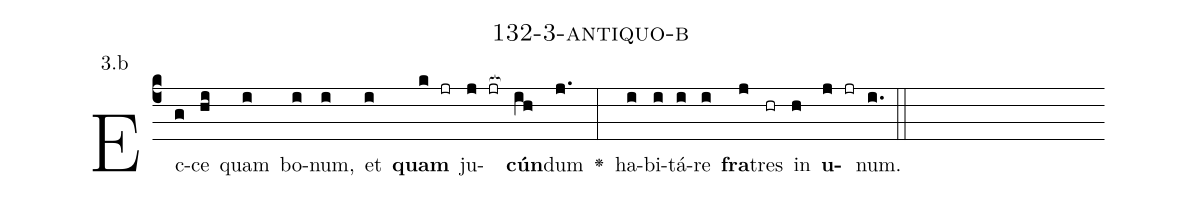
name: 132-3-antiquo-b;
annotation: 3.b;
%%
(c4)Ec(g)ce(hi) quam(i) bo(i)num,(i) et(i) <b>quam</b>(k jr) ju(j jr[ocb:1{])<b>cún</b>(ih[ocb:0}])dum(j.) <v>\greheightstar</v>(:) ha(i)bi(i)tá(i)re(i) <b>fra</b>(j)tres(hr) in(h) <b>u</b>(j jr)num.(i.) (::)


%E(i) u(i) o(j) u(h) a(j) e.(i.) (::)
